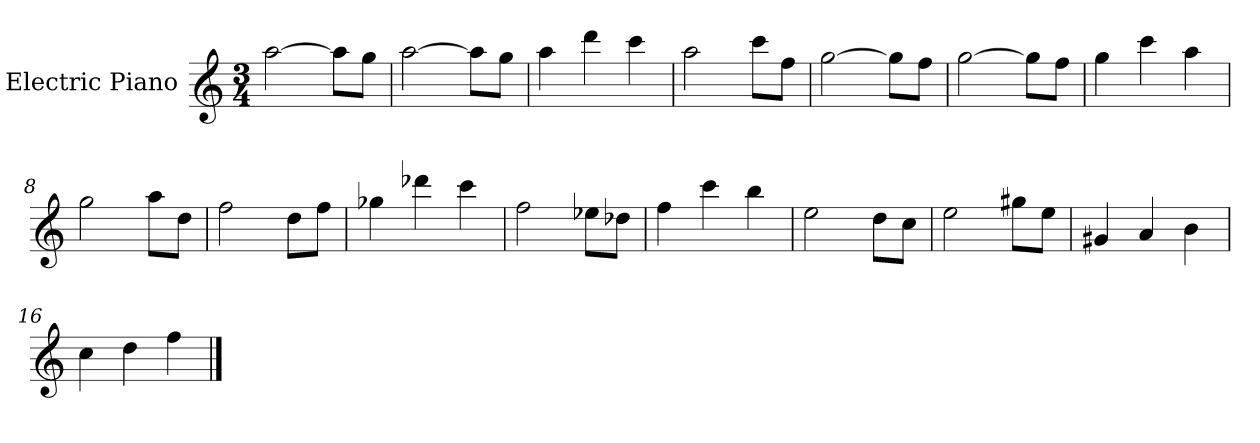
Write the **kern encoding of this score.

**kern
*part1
*staff1
*I"Electric Piano
*I'E.Pno
*clefG2
*k[]
*C:
*M3/4
=1
[2aa\
8aa\L]
8gg\J
=2
[2aa\
8aa\L]
8gg\J
=3
4aa\
4ddd\
4ccc\
=4
2aa\
8ccc\L
8ff\J
!!LO:LB:g=z
=5
[2gg\
8gg\L]
8ff\J
=6
[2gg\
8gg\L]
8ff\J
=7
4gg\
4ccc\
4aa\
=8
2gg\
8aa\L
8dd\J
!!LO:LB:g=z
=9
2ff\
8dd\L
8ff\J
=10
4gg-X\
4ddd-X\
4ccc\
=11
2ff\
8ee-X\L
8dd-X\J
=12
4ff\
4ccc\
4bb\
!!LO:LB:g=z
=13
2ee\
8dd\L
8cc\J
=14
2ee\
8gg#X\L
8ee\J
=15
4g#X/
4a/
4b\
=16
4cc\
4dd\
4ff\
==
*-
